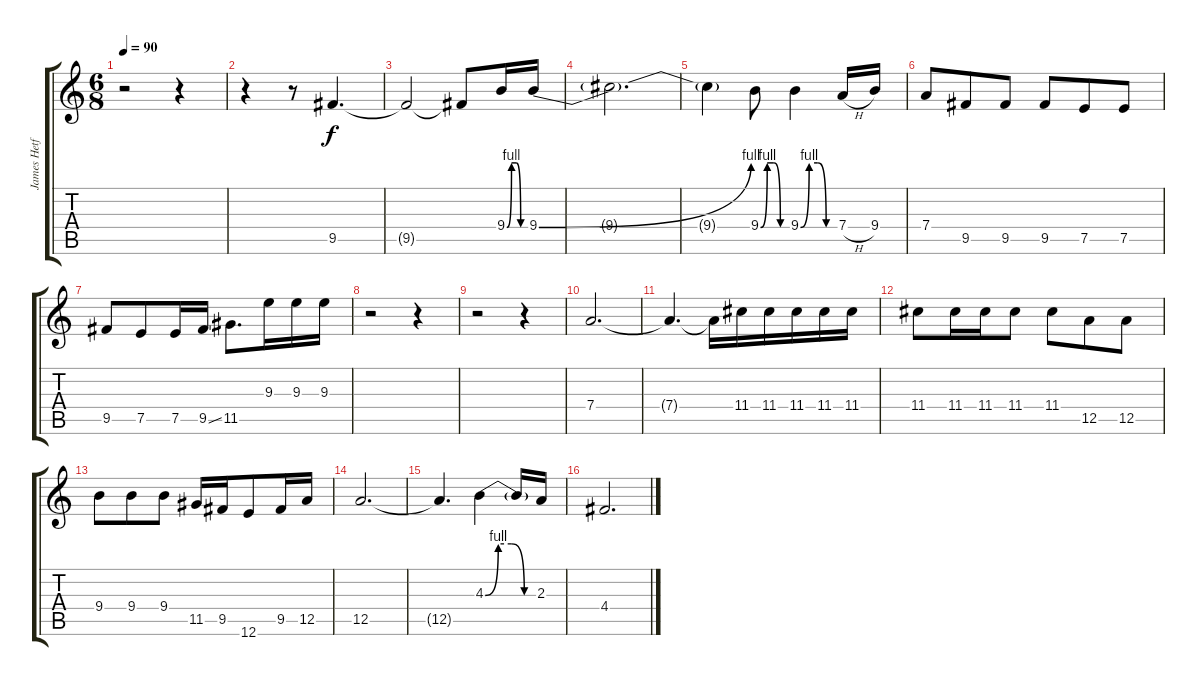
\track ("James Hetfield" "James Hetf") {instrument distortionguitar}
\staff {score tabs}
\tuning (E4 B3 G3 D3 A2 E2) {hide}
\ts (6 8)
\tempo 90
\clef g2
\ks c
r.2{dy f} r.4 |
r.4 r.8 9.5.4{d} |
9.5{t}.2 9.5{t}.8 9.4{be (custom 0 0 15 4 30 4 45 0 60 0)}.16 9.4{be (bend 0 0 60 4)}.16 |
9.4{t}.2{d} |
9.4{t}.4 9.4{be (custom 0 0 15 4 30 4 45 0 60 0)}.8 9.4{be (custom 0 0 15 4 30 4 45 0 60 0)}.4 7.4{h}.16 9.4.16 |
7.4.8 9.5.8 9.5.8 9.5.8 7.5.8 7.5.8 |
9.5.8 7.5.8 7.5.16 9.5{ss}.16 11.5.8{d} 9.3.16 9.3.16 9.3.16 |
r.2 r.4 |
r.2 r.4 |
7.4.2{d} |
7.4{t}.4{d} 7.4{t}.16 11.4.16 11.4.16 11.4.16 11.4.16 11.4.16 |
11.4.8 11.4.16 11.4.16 11.4.8 11.4.8 12.5.8 12.5.8 |
9.4.8 9.4.8 9.4.8 11.5.16 9.5.16 12.6.8 9.5.16 12.5.16 |
12.5.2{d} |
12.5{t}.4{d} 4.3{be (custom 0 0 15 4 30 4 45 0 60 0)}.4 4.3{t}.16 2.3.16 |
4.4.2{d}
